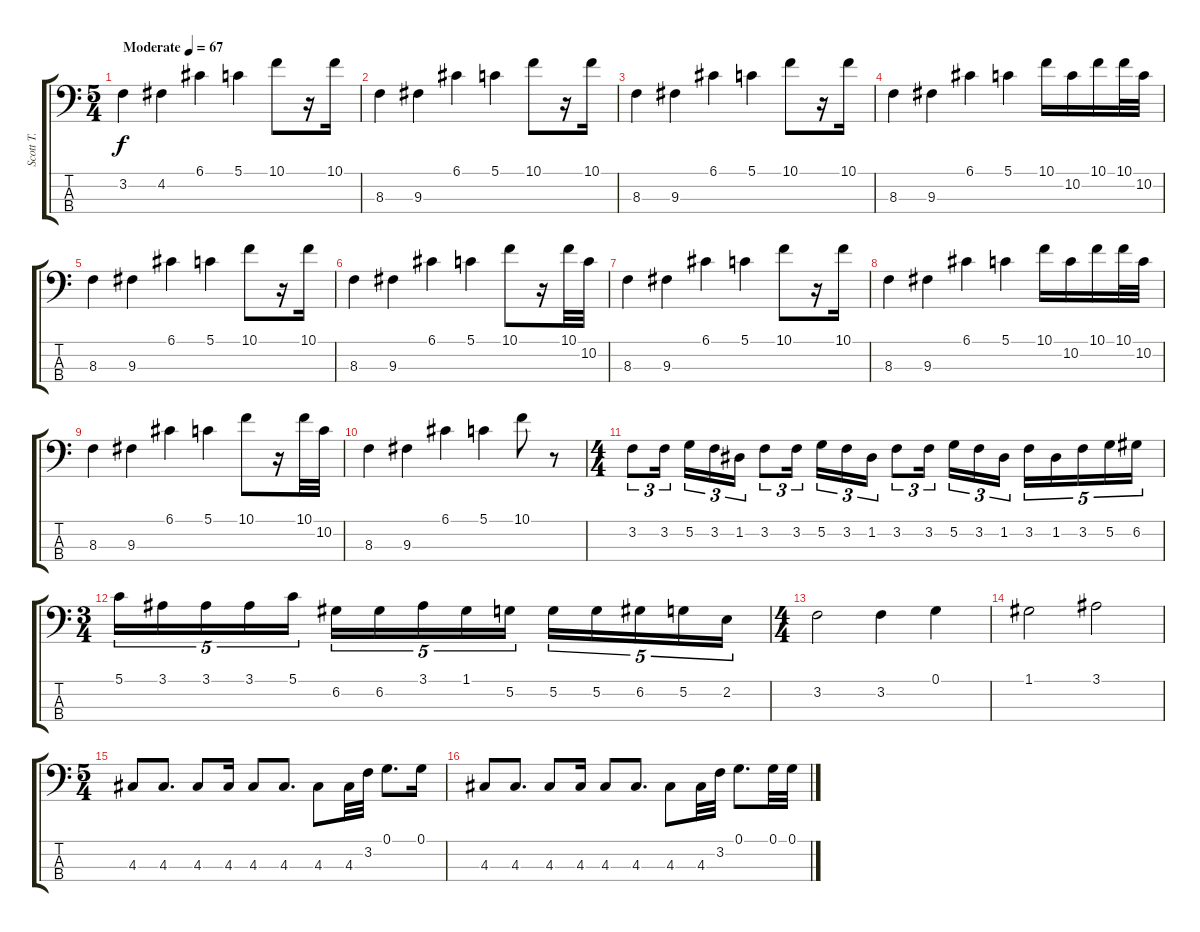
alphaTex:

\track ("Scott T." "Scott T.") {instrument electricbassfinger}
\staff {score tabs}
\tuning (G2 D2 A1 E1) {hide}
\ts (5 4)
\tempo (67 "Moderate")
\clef f4
\ks c
3.2.4{dy f instrument electricbassfinger} 4.2.4 6.1.4 5.1.4 10.1.8 r.16 10.1.16 |
8.3.4 9.3.4 6.1.4 5.1.4 10.1.8 r.16 10.1.16 |
8.3.4 9.3.4 6.1.4 5.1.4 10.1.8 r.16 10.1.16 |
8.3.4 9.3.4 6.1.4 5.1.4 10.1.16 10.2.16 10.1.16 10.1.32 10.2.32 |
8.3.4 9.3.4 6.1.4 5.1.4 10.1.8 r.16 10.1.16 |
8.3.4 9.3.4 6.1.4 5.1.4 10.1.8 r.16 10.1.32 10.2.32 |
8.3.4 9.3.4 6.1.4 5.1.4 10.1.8 r.16 10.1.16 |
8.3.4 9.3.4 6.1.4 5.1.4 10.1.16 10.2.16 10.1.16 10.1.32 10.2.32 |
8.3.4 9.3.4 6.1.4 5.1.4 10.1.8 r.16 10.1.32 10.2.32 |
8.3.4 9.3.4 6.1.4 5.1.4 10.1.8 r.8 |
\ts (4 4)
3.2.8{tu (3 2)} 3.2.16{tu (3 2) beam splitsecondary} 5.2.16{tu (3 2)} 3.2.16{tu (3 2)} 1.2.16{tu (3 2)} 3.2.8{tu (3 2)} 3.2.16{tu (3 2) beam splitsecondary} 5.2.16{tu (3 2)} 3.2.16{tu (3 2)} 1.2.16{tu (3 2)} 3.2.8{tu (3 2)} 3.2.16{tu (3 2) beam splitsecondary} 5.2.16{tu (3 2)} 3.2.16{tu (3 2)} 1.2.16{tu (3 2)} 3.2.16{tu (5 4)} 1.2.16{tu (5 4)} 3.2.16{tu (5 4)} 5.2.16{tu (5 4)} 6.2.16{tu (5 4)} |
\ts (3 4)
5.1.16{tu (5 4)} 3.1.16{tu (5 4)} 3.1.16{tu (5 4)} 3.1.16{tu (5 4)} 5.1.16{tu (5 4)} 6.2.16{tu (5 4)} 6.2.16{tu (5 4)} 3.1.16{tu (5 4)} 1.1.16{tu (5 4)} 5.2.16{tu (5 4)} 5.2.16{tu (5 4)} 5.2.16{tu (5 4)} 6.2.16{tu (5 4)} 5.2.16{tu (5 4)} 2.2.16{tu (5 4)} |
\ts (4 4)
3.2.2 3.2.4 0.1.4 |
1.1.2 3.1.2 |
\ts (5 4)
4.3.8 4.3.8{d} 4.3.8 4.3.16 4.3.8 4.3.8{d} 4.3.8 4.3.32 3.2.32 0.1.8{d} 0.1.16 |
4.3.8 4.3.8{d} 4.3.8 4.3.16 4.3.8 4.3.8{d} 4.3.8 4.3.32 3.2.32 0.1.8{d} 0.1.32 0.1.32
